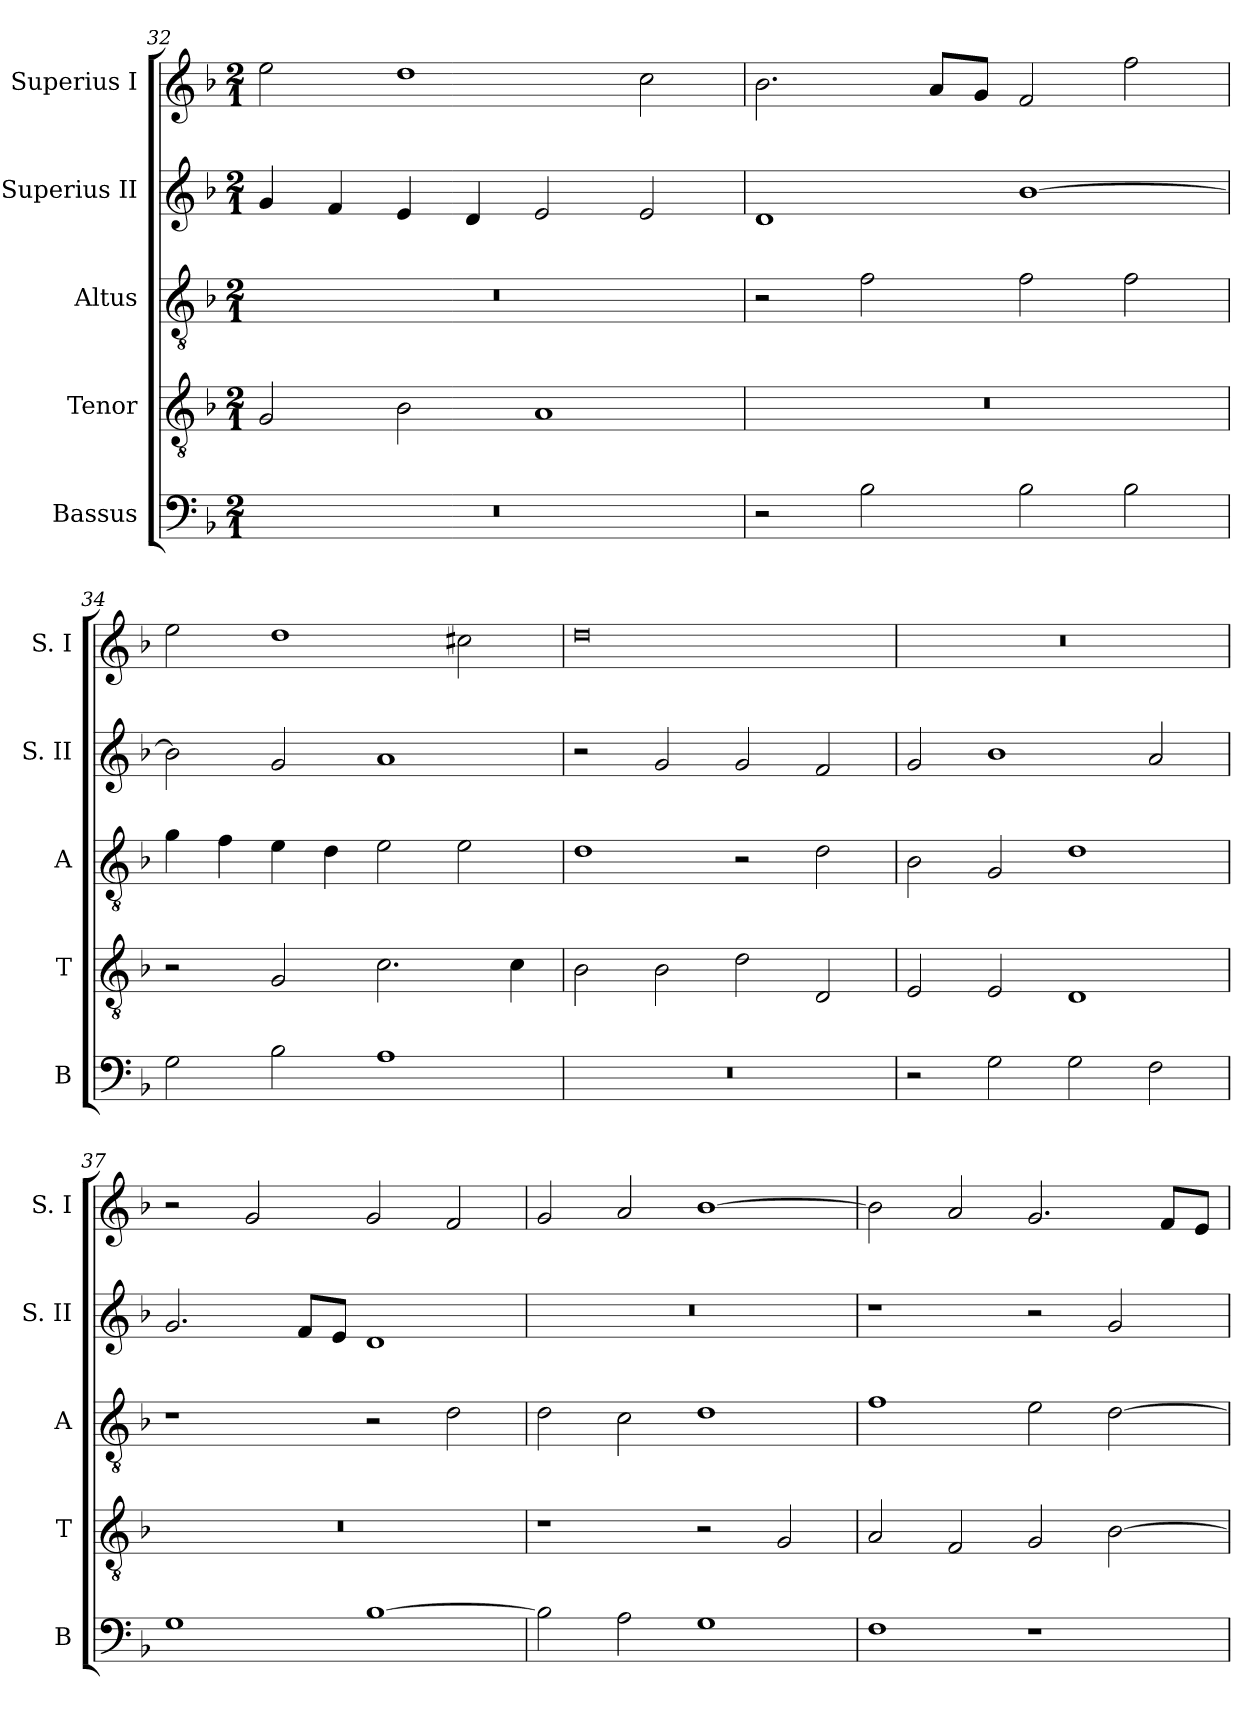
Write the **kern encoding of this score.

**kern	**kern	**kern	**kern	**kern
*part5	*part4	*part3	*part2	*part1
*staff5	*staff4	*staff3	*staff2	*staff1
*I"Bassus	*I"Tenor	*I"Altus	*I"Superius II	*I"Superius I
*I'B	*I'T	*I'A	*I'S. II	*I'S. I
*clefF4	*clefGv2	*clefGv2	*clefG2	*clefG2
*k[b-]	*k[b-]	*k[b-]	*k[b-]	*k[b-]
*F:	*F:	*F:	*F:	*F:
*M2/1	*M2/1	*M2/1	*M2/1	*M2/1
=32	=32	=32	=32	=32
0r	2G	0r	4g	2ee
.	.	.	4f	.
.	2B-	.	4e	1dd
.	.	.	4d	.
.	1A	.	2e	.
.	.	.	2e	2cc
=33	=33	=33	=33	=33
2r	0r	2r	1d	2.b-
2B-	.	2f	.	.
.	.	.	.	8aL
.	.	.	.	8gJ
2B-	.	2f	[1b-	2f
2B-	.	2f	.	2ff
=34	=34	=34	=34	=34
2G	2r	4g	2b-]	2ee
.	.	4f	.	.
2B-	2G	4e	2g	1dd
.	.	4d	.	.
1A	2.c	2e	1a	.
.	.	2e	.	2cc#X
.	4c	.	.	.
=35	=35	=35	=35	=35
0r	2B-	1d	2r	0dd
.	2B-	.	2g	.
.	2d	2r	2g	.
.	2D	2d	2f	.
=36	=36	=36	=36	=36
2r	2E	2B-	2g	0r
2G	2E	2G	1b-	.
2G	1D	1d	.	.
2F	.	.	2a	.
=37	=37	=37	=37	=37
1G	0r	1r	2.g	2r
.	.	.	.	2g
.	.	.	8fL	.
.	.	.	8eJ	.
[1B-	.	2r	1d	2g
.	.	2d	.	2f
=38	=38	=38	=38	=38
2B-]	1r	2d	0r	2g
2A	.	2c	.	2a
1G	2r	1d	.	[1b-
.	2G	.	.	.
=39	=39	=39	=39	=39
1F	2A	1f	1r	2b-]
.	2F	.	.	2a
1r	2G	2e	2r	2.g
.	[2B-	[2d	2g	.
.	.	.	.	8fL
.	.	.	.	8eJ
=	=	=	=	=
*-	*-	*-	*-	*-
